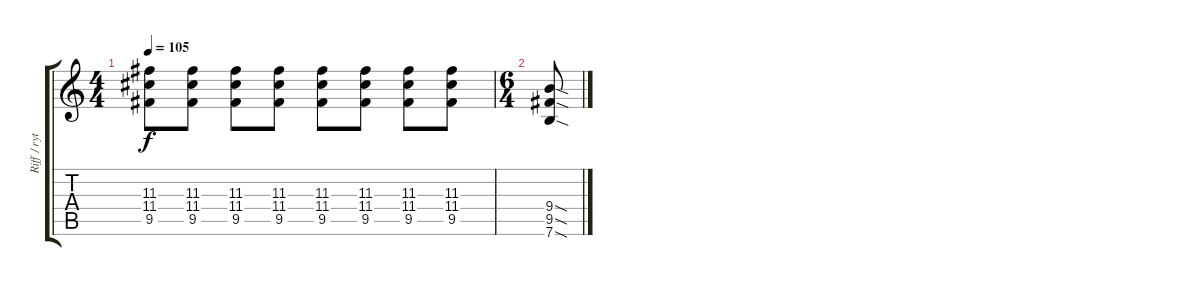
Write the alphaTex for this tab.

\track ("Riff / rythmique" "Riff / ryt") {instrument overdrivenguitar}
\staff {score tabs}
\tuning (E4 B3 G3 D3 A2 E2) {hide}
\ts (4 4)
\tempo 105
\clef g2
\ks c
(11.3 11.4 9.5).8{dy f} (11.3 11.4 9.5).8 (11.3 11.4 9.5).8 (11.3 11.4 9.5).8 (11.3 11.4 9.5).8 (11.3 11.4 9.5).8 (11.3 11.4 9.5).8 (11.3 11.4 9.5).8 |
\ts (6 4)
(9.4{sod} 9.5{sod} 7.6{sod}).8
